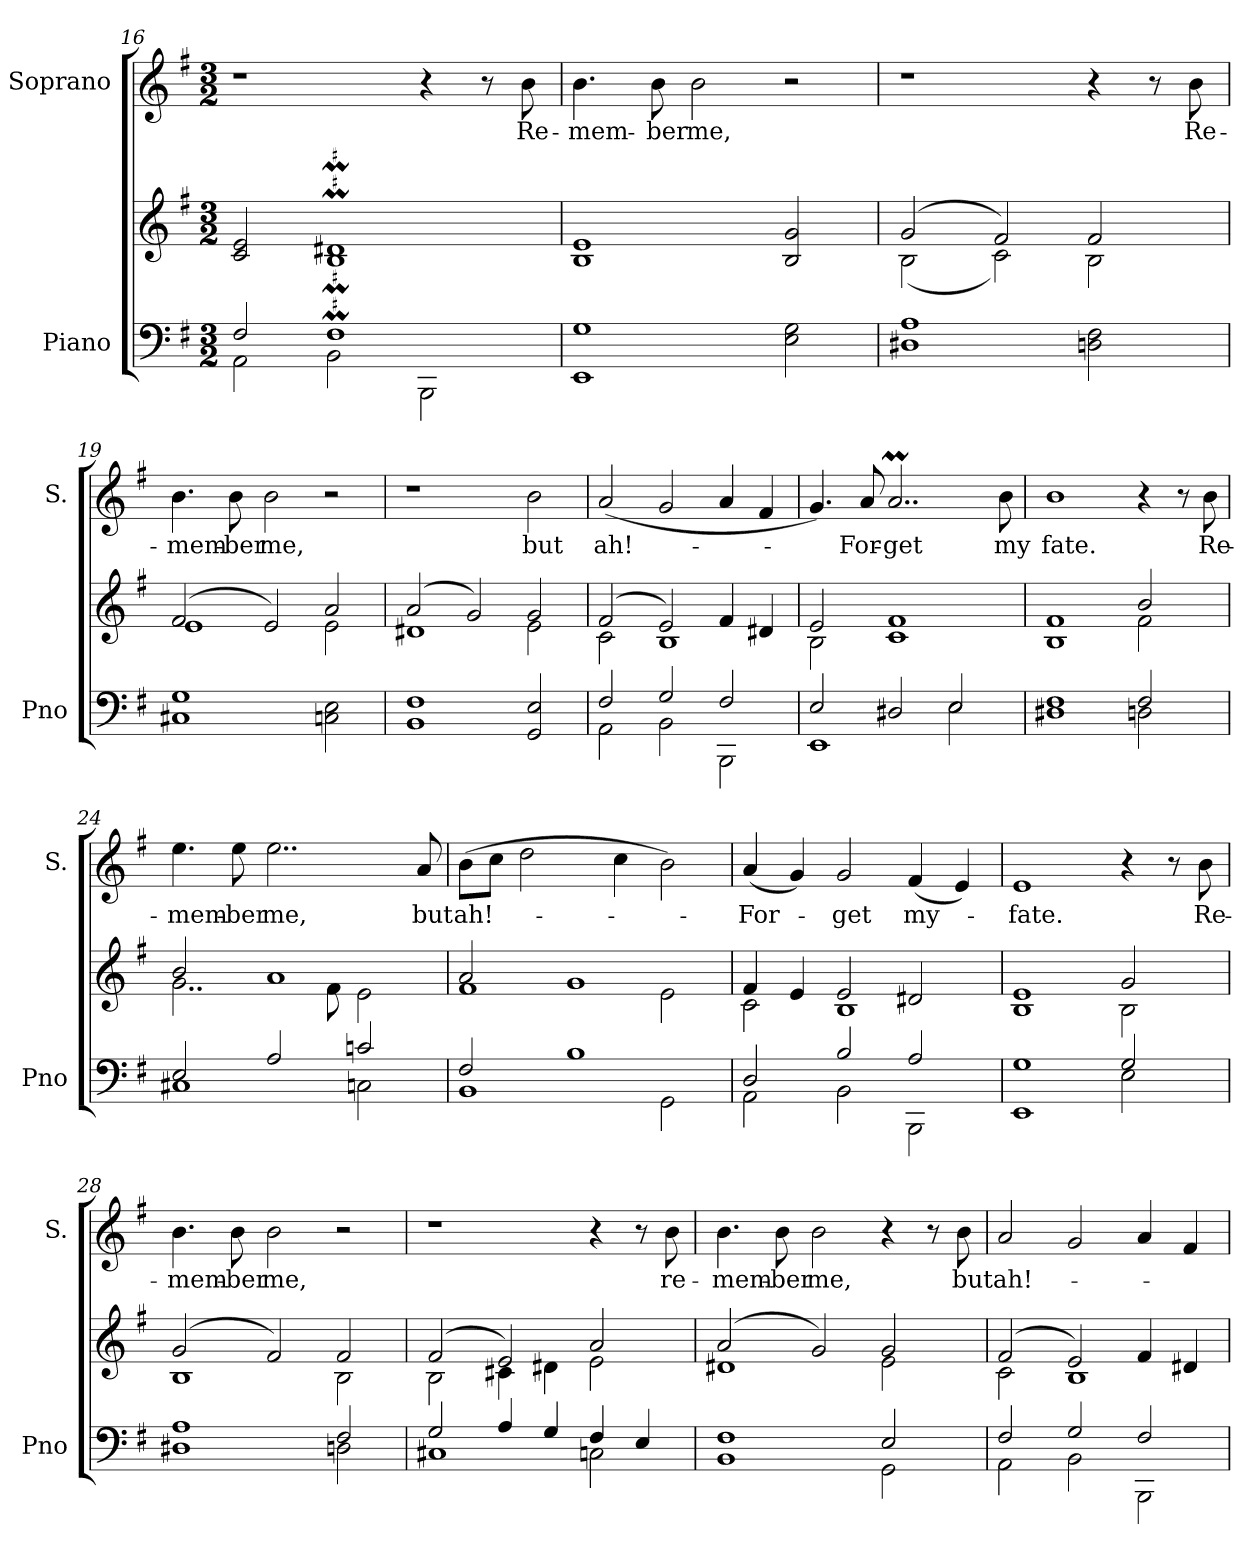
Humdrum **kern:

**kern	**kern	**kern	**text
*part2	*part2	*part1	*part1
*staff3	*staff2	*staff1	*staff1
*I"Piano	*	*I"Soprano	*
*I'Pno	*	*I'S.	*
*clefF4	*clefG2	*clefG2	*
*k[f#]	*k[f#]	*k[f#]	*
*G:	*G:	*G:	*
*M3/2	*M3/2	*M3/2	*
=16	=16	=16	=16
*^	*	*	*
2F#/	2AA\	2c/ 2e/	1r	.
1F#	2BB\	1BM 1d#XM	.	.
.	2BBB\	.	4r	.
.	.	.	8r	.
.	.	.	8b\	Re-
*v	*v	*	*	*
=17	=17	=17	=17
1EE 1G	1B 1e	4.b\	-mem-
.	.	8b\	-ber
.	.	2b\	me,
2E\ 2G\	2B/ 2g/	2r	.
=18	=18	=18	=18
*	*^	*	*
1D#X 1A	(2g/	(2B\	1r	.
.	2f#/)	2c\)	.	.
2Dn\ 2F#\	2f#/	2B\	4r	.
.	.	.	8r	.
.	.	.	8b\	Re-
=19	=19	=19	=19	=19
1C#X 1G	(2f#/	1e	4.b\	-mem-
.	.	.	8b\	-ber
.	2e/)	.	2b\	me,
2Cn\ 2E\	2a/	2e\	2r	.
=20	=20	=20	=20	=20
1BB 1F#	(2a/	1d#X	1r	.
.	2g/)	.	.	.
2GG/ 2E/	2g/	2e\	2b\	but
!!LO:LB:g=z
=21	=21	=21	=21	=21
*^	*	*	*	*
2F#/	2AA\	(2f#/	2c\	(2a/	ah!-
2G/	2BB\	2e/)	1B	2g/	.
2F#/	2BBB\	4f#/	.	4a/	.
.	.	4d#X/	.	4f#/	.
=22	=22	=22	=22	=22	=22
2E/	1EE	2e/	2B\	4.g/)	.
.	.	.	.	8a/	-For-
2D#X/	.	1f#	1c	2..aM/	-get
2E/	2E\	.	.	.	.
.	.	.	.	8b\	my
=23	=23	=23	=23	=23	=23
1F#	1D#X	1f#	1B	1b	fate.
2F#/	2Dn\	2b/	2f#\	4r	.
.	.	.	.	8r	.
.	.	.	.	8b\	Re-
=24	=24	=24	=24	=24	=24
2E/	1C#X	2b/	2..g\	4.ee\	-mem-
.	.	.	.	8ee\	-ber
2A/	.	1a	.	2..ee\	me,
.	.	.	8f#\	.	.
2cn/	2Cn\	.	2e\	.	.
.	.	.	.	8a/	but
=25	=25	=25	=25	=25	=25
2F#/	1BB	2a/	1f#	(8b\L	ah!-
.	.	.	.	8cc\J	.
.	.	.	.	2dd\	.
1B	.	1g	.	.	.
.	.	.	.	4cc\	.
.	2GG\	.	2e\	2b\)	.
=26	=26	=26	=26	=26	=26
2D/	2AA\	4f#/	2c\	(4a/	-For-
.	.	4e/	.	4g/)	.
2B/	2BB\	2e/	1B	2g/	-get
2A/	2BBB\	2d#X/	.	(4f#/	my-
.	.	.	.	4e/)	.
!!LO:PB:g=z
=27	=27	=27	=27	=27	=27
1G	1EE	1e	1B	1e	-fate.
2G/	2E\	2g/	2B\	4r	.
.	.	.	.	8r	.
.	.	.	.	8b\	Re-
=28	=28	=28	=28	=28	=28
1A	1D#X	(2g/	1B	4.b\	-mem-
.	.	.	.	8b\	-ber
.	.	2f#/)	.	2b\	me,
2F#/	2Dn\	2f#/	2B\	2r	.
=29	=29	=29	=29	=29	=29
2G/	1C#X	(2f#/	2B\	1r	.
4A/	.	2e/)	4c#X\	.	.
4G/	.	.	4d#X\	.	.
4F#/	2Cn\	2a/	2e\	4r	.
4E/	.	.	.	8r	.
.	.	.	.	8b\	re-
=30	=30	=30	=30	=30	=30
1F#	1BB	(2a/	1d#X	4.b\	mem-
.	.	.	.	8b\	ber
.	.	2g/)	.	2b\	me,
2E/	2GG\	2g/	2e\	4r	.
.	.	.	.	8r	.
.	.	.	.	8b\	but
=31	=31	=31	=31	=31	=31
2F#/	2AA\	(2f#/	2c\	2a/	ah!-
2G/	2BB\	2e/)	1B	2g/	.
2F#/	2BBB\	4f#/	.	4a/	.
.	.	4d#X/	.	4f#/	.
*v	*v	*	*	*	*
*	*v	*v	*	*
=	=	=	=
*-	*-	*-	*-
